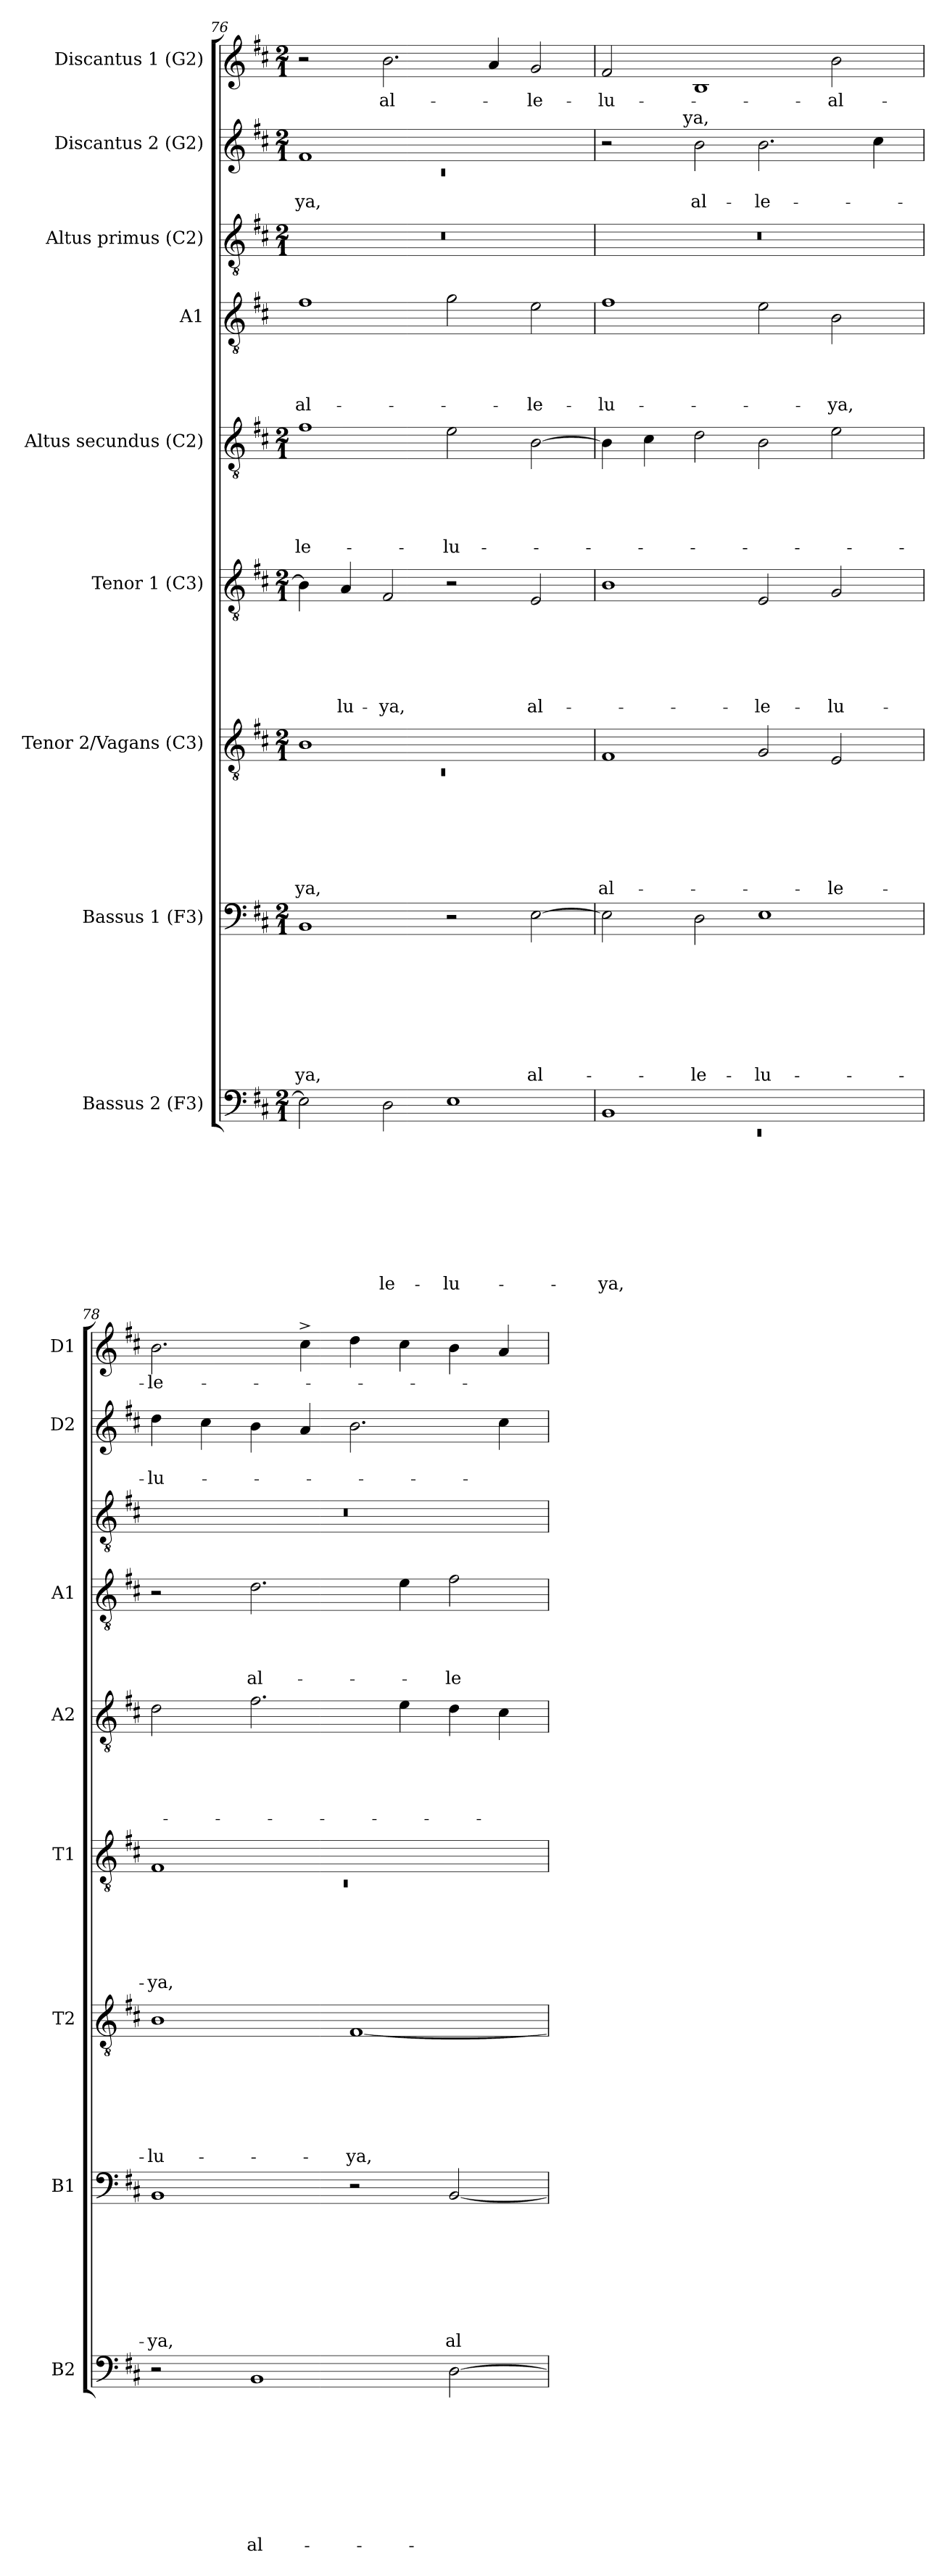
**kern	**text	**text	**text	**text	**text	**text	**text	**text	**text	**kern	**text	**text	**text	**text	**text	**text	**text	**text	**kern	**text	**text	**text	**text	**text	**text	**text	**kern	**text	**text	**text	**text	**text	**text	**kern	**text	**text	**text	**text	**text	**kern	**text	**text	**text	**text	**kern	**kern	**text	**text	**kern	**text
*part9	*part9	*part9	*part9	*part9	*part9	*part9	*part9	*part9	*part9	*part8	*part8	*part8	*part8	*part8	*part8	*part8	*part8	*part8	*part7	*part7	*part7	*part7	*part7	*part7	*part7	*part7	*part6	*part6	*part6	*part6	*part6	*part6	*part6	*part5	*part5	*part5	*part5	*part5	*part5	*part4	*part4	*part4	*part4	*part4	*part3	*part2	*part2	*part2	*part1	*part1
*staff9	*staff9	*staff9	*staff9	*staff9	*staff9	*staff9	*staff9	*staff9	*staff9	*staff8	*staff8	*staff8	*staff8	*staff8	*staff8	*staff8	*staff8	*staff8	*staff7	*staff7	*staff7	*staff7	*staff7	*staff7	*staff7	*staff7	*staff6	*staff6	*staff6	*staff6	*staff6	*staff6	*staff6	*staff5	*staff5	*staff5	*staff5	*staff5	*staff5	*staff4	*staff4	*staff4	*staff4	*staff4	*staff3	*staff2	*staff2	*staff2	*staff1	*staff1
*I"Bassus 2 (F3)	*	*	*	*	*	*	*	*	*	*I"Bassus 1 (F3)	*	*	*	*	*	*	*	*	*I"Tenor 2/Vagans (C3)	*	*	*	*	*	*	*	*I"Tenor 1 (C3)	*	*	*	*	*	*	*I"Altus secundus (C2)	*	*	*	*	*	*I"A1	*	*	*	*	*I"Altus primus (C2)	*I"Discantus 2 (G2)	*	*	*I"Discantus 1 (G2)	*
*I'B2	*	*	*	*	*	*	*	*	*	*I'B1	*	*	*	*	*	*	*	*	*I'T2	*	*	*	*	*	*	*	*I'T1	*	*	*	*	*	*	*I'A2	*	*	*	*	*	*I'A1	*	*	*	*	*	*I'D2	*	*	*I'D1	*
*clefF4	*	*	*	*	*	*	*	*	*	*clefF4	*	*	*	*	*	*	*	*	*clefGv2	*	*	*	*	*	*	*	*clefGv2	*	*	*	*	*	*	*clefGv2	*	*	*	*	*	*clefGv2	*	*	*	*	*clefGv2	*clefG2	*	*	*clefG2	*
*k[f#c#]	*	*	*	*	*	*	*	*	*	*k[f#c#]	*	*	*	*	*	*	*	*	*k[f#c#]	*	*	*	*	*	*	*	*k[f#c#]	*	*	*	*	*	*	*k[f#c#]	*	*	*	*	*	*k[f#c#]	*	*	*	*	*k[f#c#]	*k[f#c#]	*	*	*k[f#c#]	*
*D:	*	*	*	*	*	*	*	*	*	*D:	*	*	*	*	*	*	*	*	*D:	*	*	*	*	*	*	*	*D:	*	*	*	*	*	*	*D:	*	*	*	*	*	*D:	*	*	*	*	*D:	*D:	*	*	*D:	*
*M2/1	*	*	*	*	*	*	*	*	*	*M2/1	*	*	*	*	*	*	*	*	*M2/1	*	*	*	*	*	*	*	*M2/1	*	*	*	*	*	*	*M2/1	*	*	*	*	*	*	*	*	*	*	*M2/1	*M2/1	*	*	*M2/1	*
=76	=76	=76	=76	=76	=76	=76	=76	=76	=76	=76	=76	=76	=76	=76	=76	=76	=76	=76	=76	=76	=76	=76	=76	=76	=76	=76	=76	=76	=76	=76	=76	=76	=76	=76	=76	=76	=76	=76	=76	=76	=76	=76	=76	=76	=76	=76	=76	=76	=76	=76
*	*	*	*	*	*	*	*	*	*	*	*	*	*	*	*	*	*	*	*^	*	*	*	*	*	*	*	*	*	*	*	*	*	*	*	*	*	*	*	*	*	*	*	*	*	*	*^	*	*	*	*
!	!	!	!	!	!	!	!	!	!	!	!	!	!	!	!	!	!	!LO:LY:b	!	!LO:N:vis=1	!	!	!	!	!	!	!LO:LY:b	!	!	!	!	!	!	!	!	!	!	!	!	!LO:LY:b	!	!	!	!	!LO:LY:b	!	!	!LO:N:vis=1	!	!LO:LY:b	!	!
2E\]	.	.	.	.	.	.	.	.	.	1BB	.	.	.	.	.	.	.	-ya,	1B	0rC	.	.	.	.	.	.	-ya,	4B\]	.	.	.	.	.	.	1f#	.	.	.	.	-le-	1f#	.	.	.	al-	0r	1f#	0rc	.	-ya,	2r	.
!	!	!	!	!	!	!	!	!	!	!	!	!	!	!	!	!	!	!	!	!	!	!	!	!	!	!	!	!	!	!	!	!	!	!LO:LY:b	!	!	!	!	!	!	!	!	!	!	!	!	!	!	!	!	!	!
.	.	.	.	.	.	.	.	.	.	.	.	.	.	.	.	.	.	.	.	.	.	.	.	.	.	.	.	4A/	.	.	.	.	.	-lu-	.	.	.	.	.	.	.	.	.	.	.	.	.	.	.	.	.	.
!	!	!	!	!	!	!	!	!	!LO:LY:b	!	!	!	!	!	!	!	!	!	!	!	!	!	!	!	!	!	!	!	!	!	!	!	!	!LO:LY:b	!	!	!	!	!	!	!	!	!	!	!	!	!	!	!	!	!	!LO:LY:b
2D\	.	.	.	.	.	.	.	.	-le-	.	.	.	.	.	.	.	.	.	.	.	.	.	.	.	.	.	.	2F#/	.	.	.	.	.	-ya,	.	.	.	.	.	.	.	.	.	.	.	.	.	.	.	.	2.b\	al-
!	!	!	!	!	!	!	!	!	!LO:LY:b	!	!	!	!	!	!	!	!	!	!	!	!	!	!	!	!	!	!	!	!	!	!	!	!	!	!	!	!	!	!	!LO:LY:b	!	!	!	!	!	!	!	!	!	!	!	!
1E	.	.	.	.	.	.	.	.	-lu-	2r	.	.	.	.	.	.	.	.	1ryy	.	.	.	.	.	.	.	.	2r	.	.	.	.	.	.	2e\	.	.	.	.	-lu-	2g\	.	.	.	.	.	1ryy	.	.	.	.	.
.	.	.	.	.	.	.	.	.	.	.	.	.	.	.	.	.	.	.	.	.	.	.	.	.	.	.	.	.	.	.	.	.	.	.	.	.	.	.	.	.	.	.	.	.	.	.	.	.	.	.	4a/	.
!	!	!	!	!	!	!	!	!	!	!	!	!	!	!	!	!	!	!LO:LY:b	!	!	!	!	!	!	!	!	!	!	!	!	!	!	!	!LO:LY:b	!	!	!	!	!	!	!	!	!	!	!LO:LY:b	!	!	!	!	!	!	!LO:LY:b
.	.	.	.	.	.	.	.	.	.	[>2E\	.	.	.	.	.	.	.	al-	.	.	.	.	.	.	.	.	.	2E/	.	.	.	.	.	al-	[>2B\	.	.	.	.	.	2e\	.	.	.	-le-	.	.	.	.	.	2g/	-le-
*	*	*	*	*	*	*	*	*	*	*	*	*	*	*	*	*	*	*	*v	*v	*	*	*	*	*	*	*	*	*	*	*	*	*	*	*	*	*	*	*	*	*	*	*	*	*	*	*	*	*	*	*	*
=77	=77	=77	=77	=77	=77	=77	=77	=77	=77	=77	=77	=77	=77	=77	=77	=77	=77	=77	=77	=77	=77	=77	=77	=77	=77	=77	=77	=77	=77	=77	=77	=77	=77	=77	=77	=77	=77	=77	=77	=77	=77	=77	=77	=77	=77	=77	=77	=77	=77	=77	=77
*^	*	*	*	*	*	*	*	*	*	*	*	*	*	*	*	*	*	*	*	*	*	*	*	*	*	*	*	*	*	*	*	*	*	*	*	*	*	*	*	*	*	*	*	*	*	*	*	*	*	*	*
!	!LO:N:vis=1	!	!	!	!	!	!	!	!	!LO:LY:b	!	!	!	!	!	!	!	!	!	!	!	!	!	!	!	!	!LO:LY:b	!	!	!	!	!	!	!	!	!	!	!	!	!	!	!	!	!	!LO:LY:b	!	!	!	!	!	!	!LO:LY:b
1BB	0rEE	.	.	.	.	.	.	.	.	-ya,	2E\]	.	.	.	.	.	.	.	.	1F#	.	.	.	.	.	.	al-	1B	.	.	.	.	.	.	4B\]	.	.	.	.	.	1f#	.	.	.	-lu-	0r	2r	4...ryy	.	.	2f#/	-lu-
.	.	.	.	.	.	.	.	.	.	.	.	.	.	.	.	.	.	.	.	.	.	.	.	.	.	.	.	.	.	.	.	.	.	.	4c#\	.	.	.	.	.	.	.	.	.	.	.	.	.	.	.	.	.
!	!	!	!	!	!	!	!	!	!	!	!	!	!	!	!	!	!	!	!	!	!	!	!	!	!	!	!	!	!	!	!	!	!	!	!	!	!	!	!	!	!	!	!	!	!	!	!	!LO:TX:a:t=ya,	!	!	!	!
.	.	.	.	.	.	.	.	.	.	.	.	.	.	.	.	.	.	.	.	.	.	.	.	.	.	.	.	.	.	.	.	.	.	.	.	.	.	.	.	.	.	.	.	.	.	.	.	1ryy	.	.	.	.
!	!	!	!	!	!	!	!	!	!	!	!	!	!	!	!	!	!	!	!LO:LY:b	!	!	!	!	!	!	!	!	!	!	!	!	!	!	!	!	!	!	!	!	!	!	!	!	!	!	!	!	!	!	!LO:LY:b	!	!
.	.	.	.	.	.	.	.	.	.	.	2D\	.	.	.	.	.	.	.	-le-	.	.	.	.	.	.	.	.	.	.	.	.	.	.	.	2d\	.	.	.	.	.	.	.	.	.	.	.	2b\	.	.	al-	1B	.
!	!	!	!	!	!	!	!	!	!	!	!	!	!	!	!	!	!	!	!LO:LY:b	!	!	!	!	!	!	!	!	!	!	!	!	!	!	!LO:LY:b	!	!	!	!	!	!	!	!	!	!	!	!	!	!	!	!LO:LY:b	!	!
1ryy	.	.	.	.	.	.	.	.	.	.	1E	.	.	.	.	.	.	.	-lu-	2G/	.	.	.	.	.	.	.	2E/	.	.	.	.	.	-le-	2B\	.	.	.	.	.	2e\	.	.	.	.	.	2.b\	.	.	-le-	.	.
.	.	.	.	.	.	.	.	.	.	.	.	.	.	.	.	.	.	.	.	.	.	.	.	.	.	.	.	.	.	.	.	.	.	.	.	.	.	.	.	.	.	.	.	.	.	.	.	2ryy	.	.	.	.
!	!	!	!	!	!	!	!	!	!	!	!	!	!	!	!	!	!	!	!	!	!	!	!	!	!	!	!LO:LY:b	!	!	!	!	!	!	!LO:LY:b	!	!	!	!	!	!	!	!	!	!	!LO:LY:b	!	!	!	!	!	!	!LO:LY:b
.	.	.	.	.	.	.	.	.	.	.	.	.	.	.	.	.	.	.	.	2E/	.	.	.	.	.	.	-le-	2G/	.	.	.	.	.	-lu-	2e\	.	.	.	.	.	2B\	.	.	.	-ya,	.	.	.	.	.	2b\	-al-
.	.	.	.	.	.	.	.	.	.	.	.	.	.	.	.	.	.	.	.	.	.	.	.	.	.	.	.	.	.	.	.	.	.	.	.	.	.	.	.	.	.	.	.	.	.	.	4cc#\	.	.	.	.	.
.	.	.	.	.	.	.	.	.	.	.	.	.	.	.	.	.	.	.	.	.	.	.	.	.	.	.	.	.	.	.	.	.	.	.	.	.	.	.	.	.	.	.	.	.	.	.	.	32ryy	.	.	.	.
=78	=78	=78	=78	=78	=78	=78	=78	=78	=78	=78	=78	=78	=78	=78	=78	=78	=78	=78	=78	=78	=78	=78	=78	=78	=78	=78	=78	=78	=78	=78	=78	=78	=78	=78	=78	=78	=78	=78	=78	=78	=78	=78	=78	=78	=78	=78	=78	=78	=78	=78	=78	=78
*	*	*	*	*	*	*	*	*	*	*	*	*	*	*	*	*	*	*	*	*	*	*	*	*	*	*	*	*^	*	*	*	*	*	*	*	*	*	*	*	*	*	*	*	*	*	*	*	*	*	*	*	*
!	!	!	!	!	!	!	!	!	!	!	!	!	!	!	!	!	!	!	!LO:LY:b	!	!	!	!	!	!	!	!LO:LY:b	!	!LO:N:vis=1	!	!	!	!	!	!LO:LY:b	!	!	!	!	!	!	!	!	!	!	!	!	!	!	!	!LO:LY:b	!	!LO:LY:b
*v	*v	*	*	*	*	*	*	*	*	*	*	*	*	*	*	*	*	*	*	*	*	*	*	*	*	*	*	*	*	*	*	*	*	*	*	*	*	*	*	*	*	*	*	*	*	*	*	*v	*v	*	*	*	*
2r	.	.	.	.	.	.	.	.	.	1BB	.	.	.	.	.	.	.	-ya,	1B	.	.	.	.	.	.	-lu-	1F#	0rC	.	.	.	.	.	-ya,	2d\	.	.	.	.	.	2r	.	.	.	.	0r	4dd\	.	-lu-	2.b\	-le-
.	.	.	.	.	.	.	.	.	.	.	.	.	.	.	.	.	.	.	.	.	.	.	.	.	.	.	.	.	.	.	.	.	.	.	.	.	.	.	.	.	.	.	.	.	.	.	4cc#\	.	.	.	.
!	!	!	!	!	!	!	!	!	!LO:LY:b	!	!	!	!	!	!	!	!	!	!	!	!	!	!	!	!	!	!	!	!	!	!	!	!	!	!	!	!	!	!	!	!	!	!	!	!LO:LY:b	!	!	!	!	!	!
1BB	.	.	.	.	.	.	.	.	al-	.	.	.	.	.	.	.	.	.	.	.	.	.	.	.	.	.	.	.	.	.	.	.	.	.	2.f#\	.	.	.	.	.	2.d\	.	.	.	al-	.	4b\	.	.	.	.
.	.	.	.	.	.	.	.	.	.	.	.	.	.	.	.	.	.	.	.	.	.	.	.	.	.	.	.	.	.	.	.	.	.	.	.	.	.	.	.	.	.	.	.	.	.	.	4a/	.	.	4cc#^>\	.
!	!	!	!	!	!	!	!	!	!	!	!	!	!	!	!	!	!	!	!	!	!	!	!	!	!	!LO:LY:b	!	!	!	!	!	!	!	!	!	!	!	!	!	!	!	!	!	!	!	!	!	!	!	!	!
.	.	.	.	.	.	.	.	.	.	2r	.	.	.	.	.	.	.	.	[>1F#	.	.	.	.	.	.	-ya,	1ryy	.	.	.	.	.	.	.	.	.	.	.	.	.	.	.	.	.	.	.	2.b\	.	.	4dd\	.
.	.	.	.	.	.	.	.	.	.	.	.	.	.	.	.	.	.	.	.	.	.	.	.	.	.	.	.	.	.	.	.	.	.	.	4e\	.	.	.	.	.	4e\	.	.	.	.	.	.	.	.	4cc#\	.
!	!	!	!	!	!	!	!	!	!	!	!	!	!	!	!	!	!	!LO:LY:b	!	!	!	!	!	!	!	!	!	!	!	!	!	!	!	!	!	!	!	!	!	!	!	!	!	!	!LO:LY:b	!	!	!	!	!	!
[>2D\	.	.	.	.	.	.	.	.	.	[>2BB/	.	.	.	.	.	.	.	al-	.	.	.	.	.	.	.	.	.	.	.	.	.	.	.	.	4d\	.	.	.	.	.	2f#\	.	.	.	-le-	.	.	.	.	4b\	.
.	.	.	.	.	.	.	.	.	.	.	.	.	.	.	.	.	.	.	.	.	.	.	.	.	.	.	.	.	.	.	.	.	.	.	4c#\	.	.	.	.	.	.	.	.	.	.	.	4cc#\	.	.	4a/	.
*	*	*	*	*	*	*	*	*	*	*	*	*	*	*	*	*	*	*	*	*	*	*	*	*	*	*	*v	*v	*	*	*	*	*	*	*	*	*	*	*	*	*	*	*	*	*	*	*	*	*	*	*
=	=	=	=	=	=	=	=	=	=	=	=	=	=	=	=	=	=	=	=	=	=	=	=	=	=	=	=	=	=	=	=	=	=	=	=	=	=	=	=	=	=	=	=	=	=	=	=	=	=	=
*-	*-	*-	*-	*-	*-	*-	*-	*-	*-	*-	*-	*-	*-	*-	*-	*-	*-	*-	*-	*-	*-	*-	*-	*-	*-	*-	*-	*-	*-	*-	*-	*-	*-	*-	*-	*-	*-	*-	*-	*-	*-	*-	*-	*-	*-	*-	*-	*-	*-	*-
